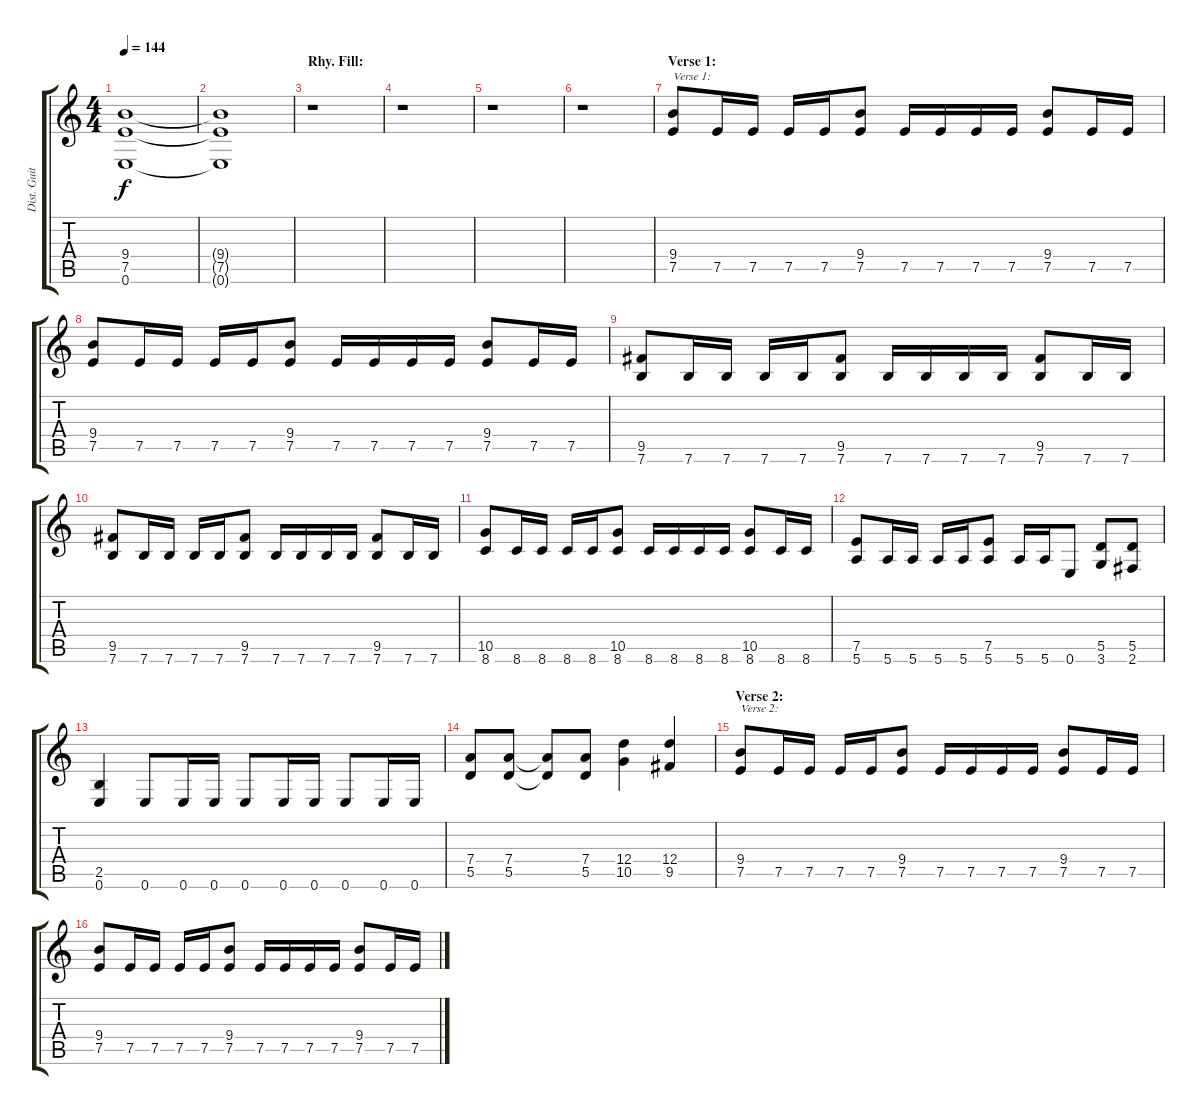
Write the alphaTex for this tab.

\track ("Dist. Guitar 2" "Dist. Guit") {instrument distortionguitar}
\staff {score tabs}
\tuning (E4 B3 G3 D3 A2 E2) {hide}
\ts (4 4)
\tempo 144
\clef g2
\ks c
(9.4 7.5 0.6).1{dy f} |
(9.4{t} 7.5{t} 0.6{t}).1 |
\section ("" "Rhy. Fill:")
r.1 |
r.1 |
r.1 |
r.1 |
\section ("" "Verse 1:")
(9.4 7.5).8{txt "Verse 1:"} 7.5.16 7.5.16 7.5.16 7.5.16 (9.4 7.5).8 7.5.16 7.5.16 7.5.16 7.5.16 (9.4 7.5).8 7.5.16 7.5.16 |
(9.4 7.5).8 7.5.16 7.5.16 7.5.16 7.5.16 (9.4 7.5).8 7.5.16 7.5.16 7.5.16 7.5.16 (9.4 7.5).8 7.5.16 7.5.16 |
(9.5 7.6).8 7.6.16 7.6.16 7.6.16 7.6.16 (9.5 7.6).8 7.6.16 7.6.16 7.6.16 7.6.16 (9.5 7.6).8 7.6.16 7.6.16 |
(9.5 7.6).8 7.6.16 7.6.16 7.6.16 7.6.16 (9.5 7.6).8 7.6.16 7.6.16 7.6.16 7.6.16 (9.5 7.6).8 7.6.16 7.6.16 |
(10.5 8.6).8 8.6.16 8.6.16 8.6.16 8.6.16 (10.5 8.6).8 8.6.16 8.6.16 8.6.16 8.6.16 (10.5 8.6).8 8.6.16 8.6.16 |
(7.5 5.6).8 5.6.16 5.6.16 5.6.16 5.6.16 (7.5 5.6).8 5.6.16 5.6.16 0.6.8 (5.5 3.6).8 (5.5 2.6).8 |
(2.5 0.6).4 0.6.8 0.6.16 0.6.16 0.6.8 0.6.16 0.6.16 0.6.8 0.6.16 0.6.16 |
(7.4 5.5).8 (7.4 5.5).8 (7.4{t} 5.5{t}).8 (7.4 5.5).8 (12.4 10.5).4 (12.4 9.5).4 |
\section ("" "Verse 2:")
(9.4 7.5).8{txt "Verse 2:"} 7.5.16 7.5.16 7.5.16 7.5.16 (9.4 7.5).8 7.5.16 7.5.16 7.5.16 7.5.16 (9.4 7.5).8 7.5.16 7.5.16 |
(9.4 7.5).8 7.5.16 7.5.16 7.5.16 7.5.16 (9.4 7.5).8 7.5.16 7.5.16 7.5.16 7.5.16 (9.4 7.5).8 7.5.16 7.5.16
